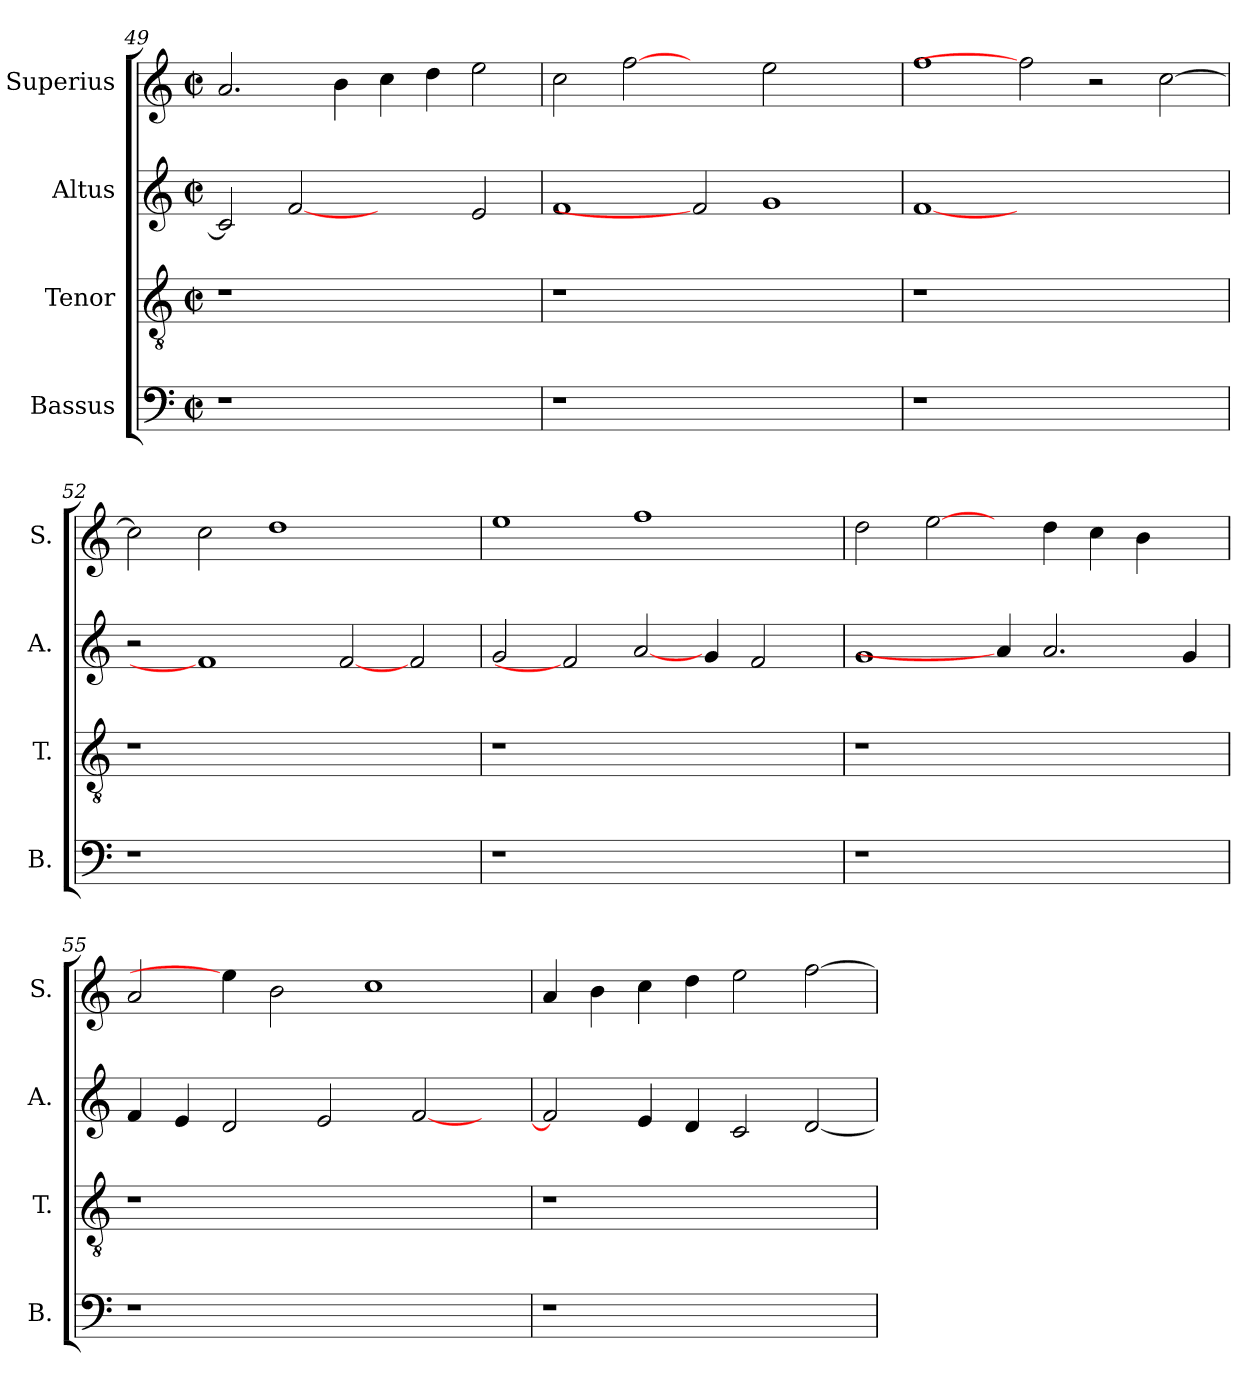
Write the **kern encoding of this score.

**kern	**kern	**kern	**kern
*part4	*part3	*part2	*part1
*staff4	*staff3	*staff2	*staff1
*I"Bassus	*I"Tenor	*I"Altus	*I"Superius
*I'B.	*I'T.	*I'A.	*I'S.
*clefF4	*clefGv2	*clefG2	*clefG2
*	*ITrd7c12	*	*
*k[]	*k[]	*k[]	*k[]
*C:	*C:	*C:	*C:
*M2/2	*M2/2	*M2/2	*M2/2
*met(c|)	*met(c|)	*met(c|)	*met(c|)
=49	=49	=49	=49
!LO:N:vis=1	!LO:N:vis=1	!	!
1r	1r	2ci/]	2.ai/
.	.	[2fi	.
.	.	.	4bi\
1ryy	1ryy	2ryy	4cci\
.	.	.	4ddi\
.	.	2ei/	2eei\
=50	=50	=50	=50
!LO:N:vis=1	!LO:N:vis=1	!	!
1r	1r	1fi	2cci\
.	.	.	[2ffi
1.ryy	1.ryy	2fi]	2ryy
.	.	1gi	2eei\
.	.	.	2ryy
=51	=51	=51	=51
!LO:N:vis=1	!LO:N:vis=1	!	!
1r	1r	[1fi	1ffi
1.ryy	1.ryy	1.ryy	2ffi]
.	.	.	2r
.	.	.	[>2cci\
=52	=52	=52	=52
!LO:N:vis=1	!LO:N:vis=1	!	!
1r	1r	2r	2cci\]
.	.	1fi]	2cci\
1.ryy	1.ryy	.	1ddi
.	.	[2fi	.
.	.	2fi/	2ryy
!!LO:PB:g=z
=53	=53	=53	=53
!LO:N:vis=1	!LO:N:vis=1	!	!
1r	1r	2gi/	1eei
.	.	2fi]	.
1ryy	1ryy	[2ai/	1ffi
.	.	4gi/	.
.	.	2fi/	.
4ryy	4ryy	.	4ryy
=54	=54	=54	=54
!LO:N:vis=1	!LO:N:vis=1	!	!
1r	1r	1gi	2ddi\
.	.	.	[2eei\
1ryy	1ryy	4ai/]	4ryy
.	.	2.ai/	4ddi\
.	.	.	4cci\
.	.	.	4bi\
4ryy	4ryy	4gi/	4ryy
=55	=55	=55	=55
!LO:N:vis=1	!LO:N:vis=1	!	!
1r	1r	4fi/	2ai/
.	.	4ei/	.
.	.	2di/	4eei\]
.	.	.	2bi\
1ryy	1ryy	2ei/	.
.	.	.	1cci
.	.	[<2fi/	.
4ryy	4ryy	4ryy	.
=56	=56	=56	=56
!LO:N:vis=1	!LO:N:vis=1	!	!
1r	1r	2fi/]	4ai/
.	.	.	4bi\
.	.	4ei/	4cci\
.	.	4di/	4ddi\
1ryy	1ryy	2ci/	2eei\
.	.	[<2di/	[>2ffi\
=	=	=	=
*-	*-	*-	*-
